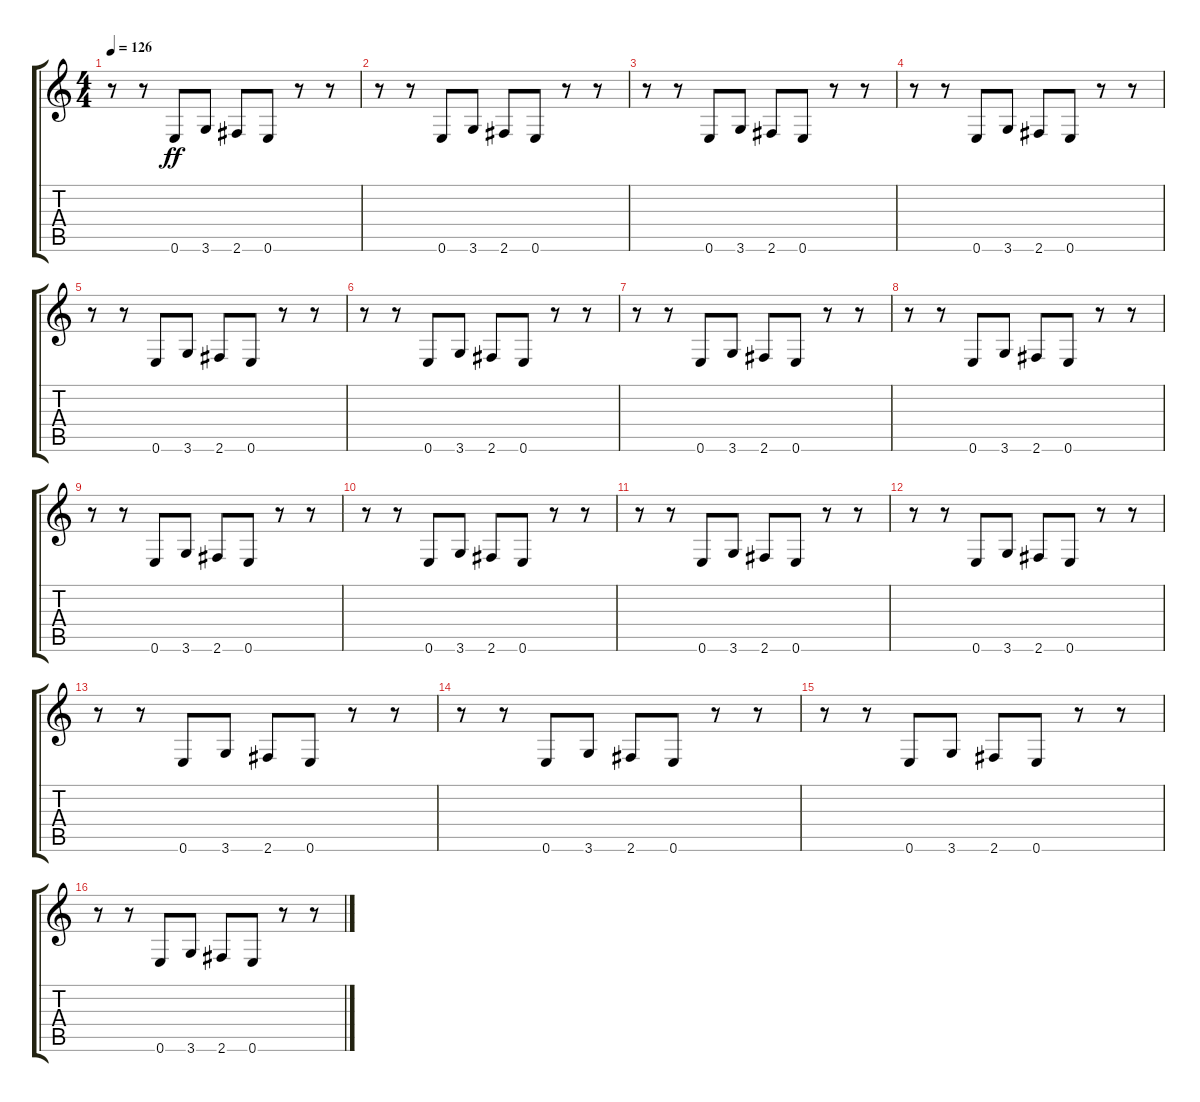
\track "" {instrument slapbass2}
\staff {score tabs}
\tuning (E4 B3 G3 D3 A2 E2) {hide}
\ts (4 4)
\tempo 126
\clef g2
\ks c
r.8{dy ff} r.8 0.6.8 3.6.8 2.6.8 0.6.8 r.8 r.8 |
r.8 r.8 0.6.8 3.6.8 2.6.8 0.6.8 r.8 r.8 |
r.8 r.8 0.6.8 3.6.8 2.6.8 0.6.8 r.8 r.8 |
r.8 r.8 0.6.8 3.6.8 2.6.8 0.6.8 r.8 r.8 |
r.8 r.8 0.6.8 3.6.8 2.6.8 0.6.8 r.8 r.8 |
r.8 r.8 0.6.8 3.6.8 2.6.8 0.6.8 r.8 r.8 |
r.8 r.8 0.6.8 3.6.8 2.6.8 0.6.8 r.8 r.8 |
r.8 r.8 0.6.8 3.6.8 2.6.8 0.6.8 r.8 r.8 |
r.8 r.8 0.6.8 3.6.8 2.6.8 0.6.8 r.8 r.8 |
r.8 r.8 0.6.8 3.6.8 2.6.8 0.6.8 r.8 r.8 |
r.8 r.8 0.6.8 3.6.8 2.6.8 0.6.8 r.8 r.8 |
r.8 r.8 0.6.8 3.6.8 2.6.8 0.6.8 r.8 r.8 |
r.8 r.8 0.6.8 3.6.8 2.6.8 0.6.8 r.8 r.8 |
r.8 r.8 0.6.8 3.6.8 2.6.8 0.6.8 r.8 r.8 |
r.8 r.8 0.6.8 3.6.8 2.6.8 0.6.8 r.8 r.8 |
r.8 r.8 0.6.8 3.6.8 2.6.8 0.6.8 r.8 r.8
